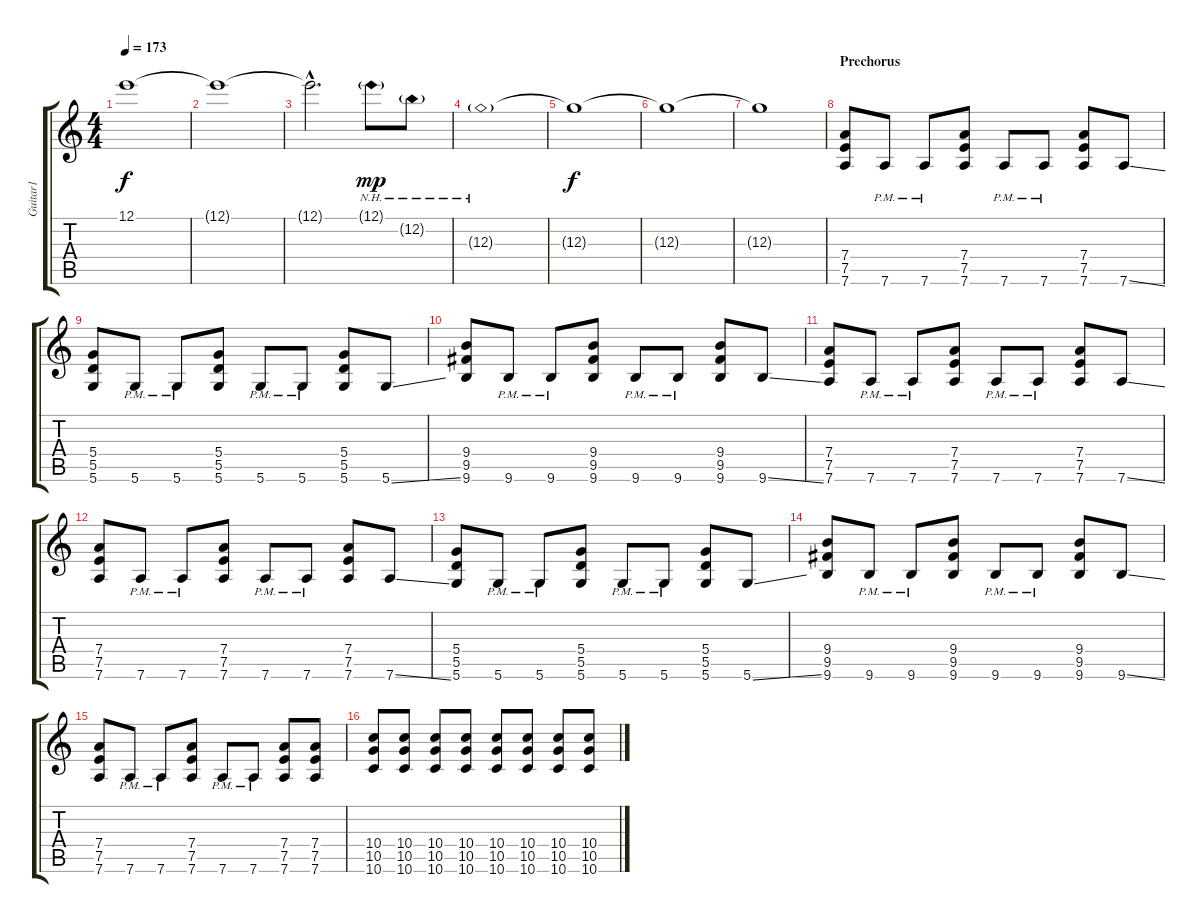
\track ("Guitar1" "Guitar1") {instrument overdrivenguitar}
\staff {score tabs}
\tuning (E4 B3 G3 D3 A2 D2) {hide}
\ts (4 4)
\tempo 173
\clef g2
\ks c
12.1{t}.1{dy f} |
12.1{t}.1 |
12.1{hac t}.2{d} 12.1{nh g}.8{dy mp volume 10 balance 11} 12.2{nh g}.8{balance 10} |
12.3{nh g}.1{balance 8} |
12.3{t}.1{dy f} |
12.3{t}.1 |
12.3{t}.1 |
\section ("" "Prechorus")
(7.4 7.5 7.6).8{volume 10 balance 11} 7.6{pm}.8 7.6{pm}.8 (7.4 7.5 7.6).8 7.6{pm}.8 7.6{pm}.8 (7.4 7.5 7.6).8 7.6{ss}.8 |
(5.4 5.5 5.6).8 5.6{pm}.8 5.6{pm}.8 (5.4 5.5 5.6).8 5.6{pm}.8 5.6{pm}.8 (5.4 5.5 5.6).8 5.6{ss}.8 |
(9.4 9.5 9.6).8 9.6{pm}.8 9.6{pm}.8 (9.4 9.5 9.6).8 9.6{pm}.8 9.6{pm}.8 (9.4 9.5 9.6).8 9.6{ss}.8 |
(7.4 7.5 7.6).8 7.6{pm}.8 7.6{pm}.8 (7.4 7.5 7.6).8 7.6{pm}.8 7.6{pm}.8 (7.4 7.5 7.6).8 7.6{ss}.8 |
(7.4 7.5 7.6).8 7.6{pm}.8 7.6{pm}.8 (7.4 7.5 7.6).8 7.6{pm}.8 7.6{pm}.8 (7.4 7.5 7.6).8 7.6{ss}.8 |
(5.4 5.5 5.6).8 5.6{pm}.8 5.6{pm}.8 (5.4 5.5 5.6).8 5.6{pm}.8 5.6{pm}.8 (5.4 5.5 5.6).8 5.6{ss}.8 |
(9.4 9.5 9.6).8 9.6{pm}.8 9.6{pm}.8 (9.4 9.5 9.6).8 9.6{pm}.8 9.6{pm}.8 (9.4 9.5 9.6).8 9.6{ss}.8 |
(7.4 7.5 7.6).8 7.6{pm}.8 7.6{pm}.8 (7.4 7.5 7.6).8 7.6{pm}.8 7.6{pm}.8 (7.4 7.5 7.6).8 (7.4 7.5 7.6).8 |
(10.4 10.5 10.6).8 (10.4 10.5 10.6).8 (10.4 10.5 10.6).8 (10.4 10.5 10.6).8 (10.4 10.5 10.6).8 (10.4 10.5 10.6).8 (10.4 10.5 10.6).8 (10.4 10.5 10.6).8
